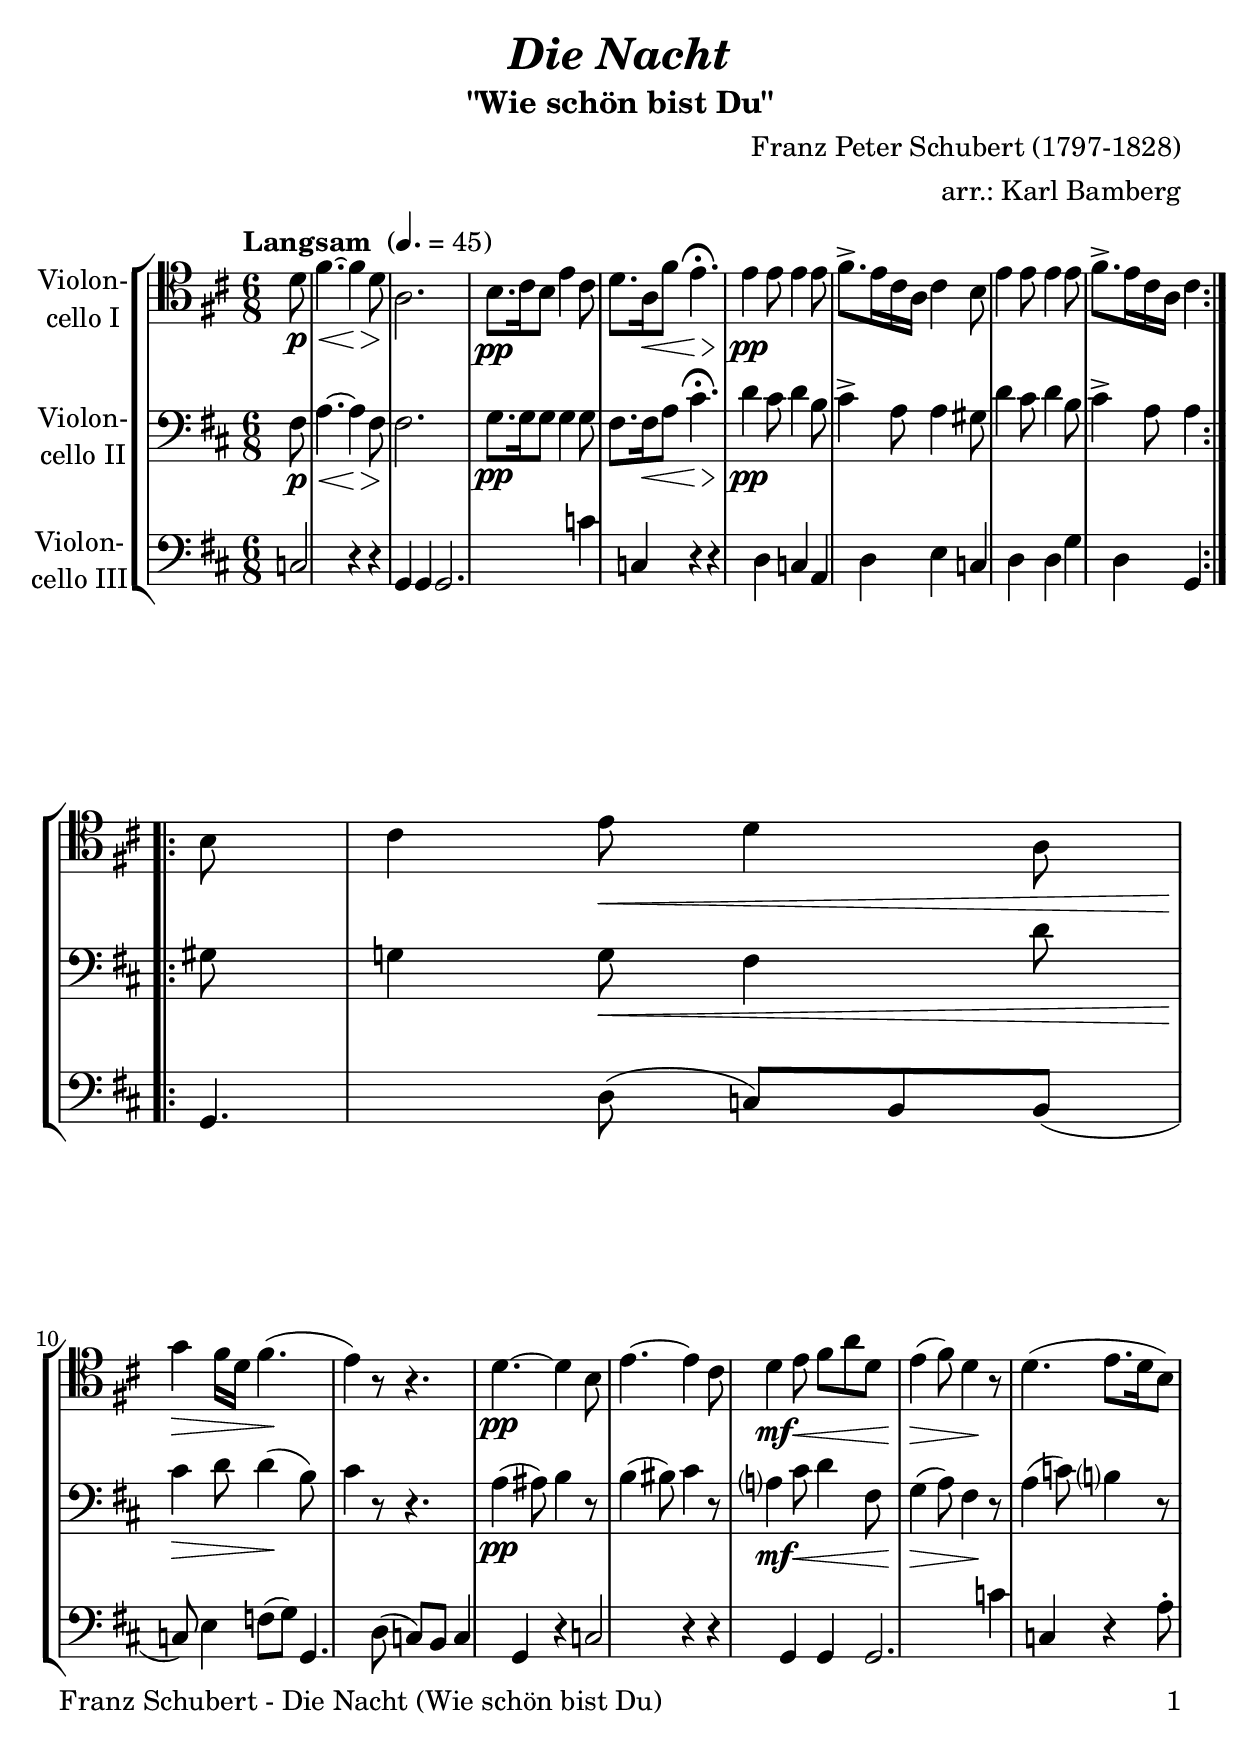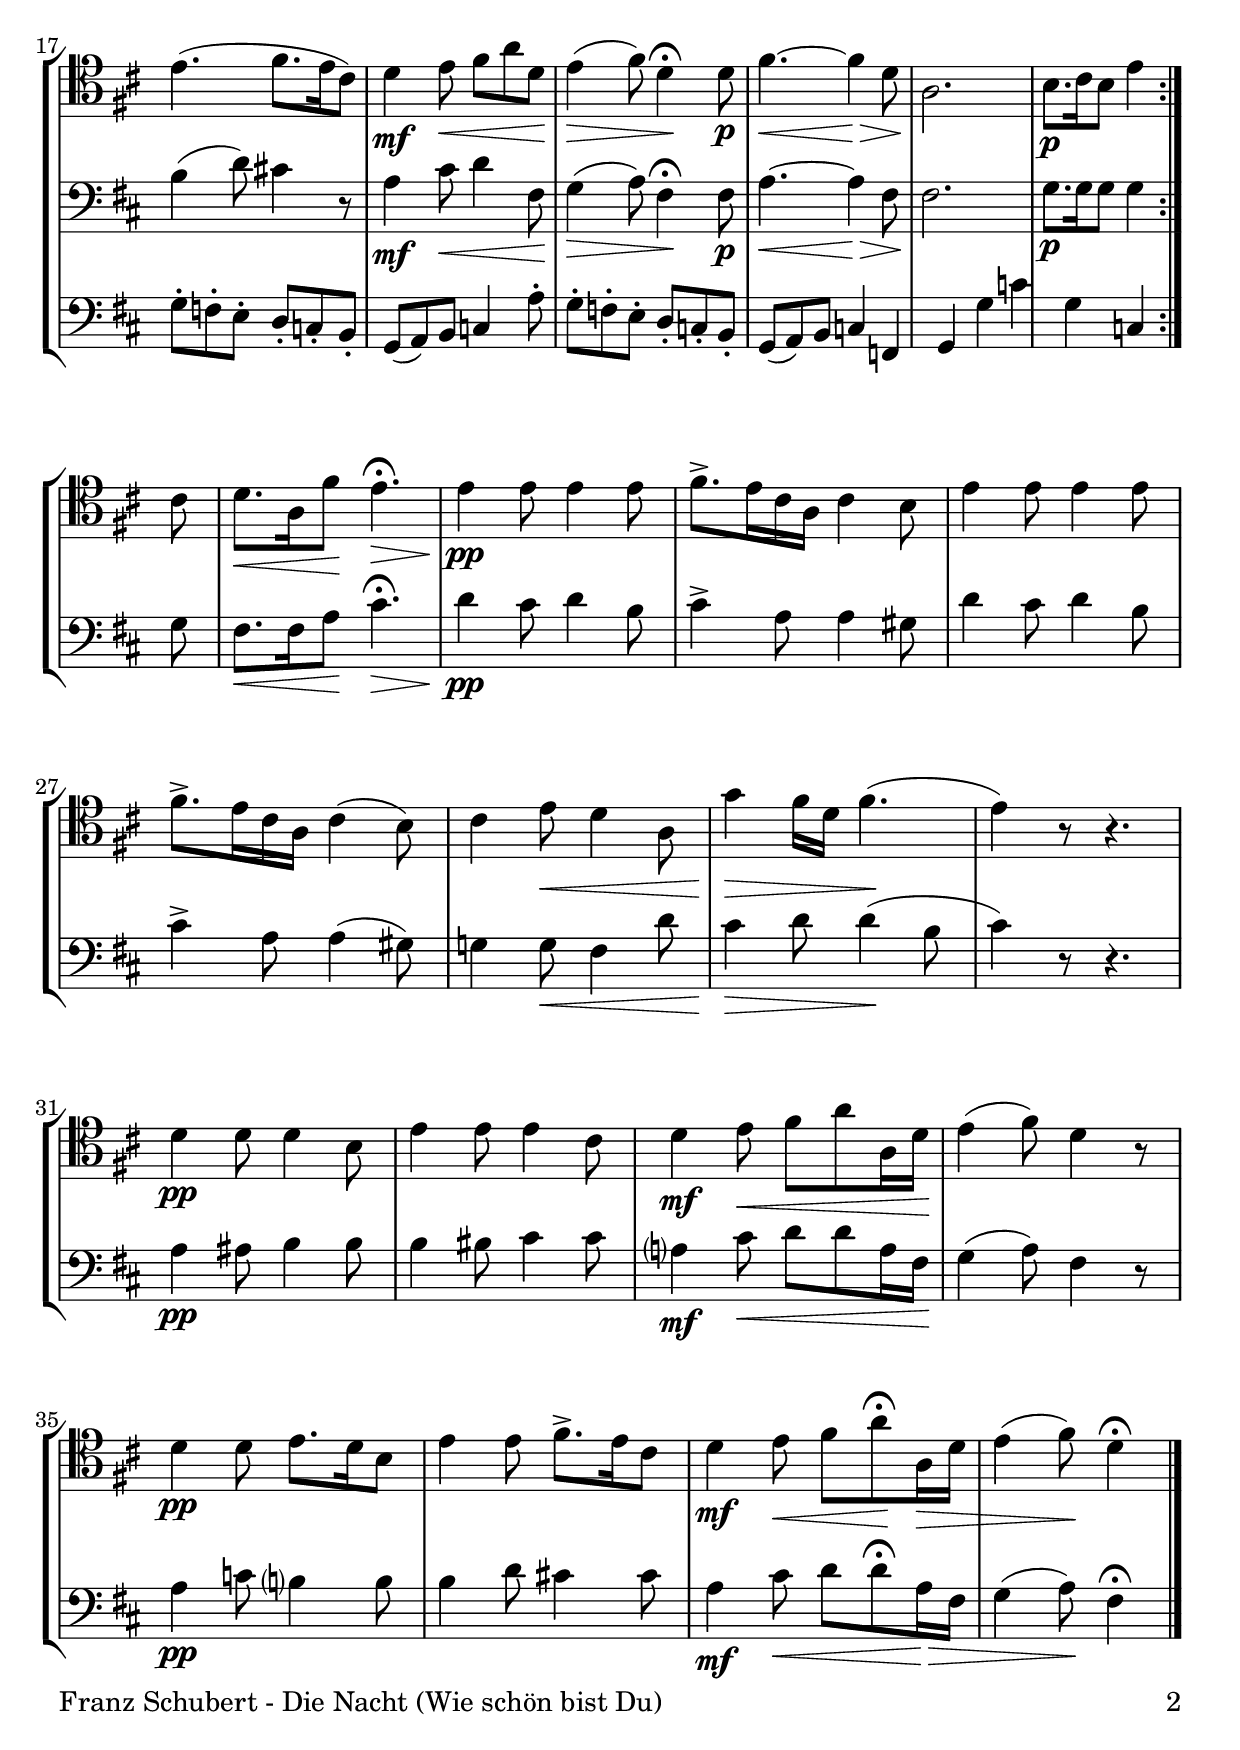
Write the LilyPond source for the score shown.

\version "2.18.2"
\include "deutsch.ly"
  
#(set-global-staff-size 24)

\header {
  title     = \markup \bold \italic "Die Nacht"
  subtitle  = "\"Wie schön bist Du\""
  composer  = "Franz Peter Schubert (1797-1828)"
  arranger  = "arr.: Karl Bamberg"
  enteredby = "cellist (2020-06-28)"
%  piece     = ""
}

voiceconsts = {
  \key d \major
  \time 6/8
  \clef "bass"
%  \numericTimeSignature
  \compressFullBarRests
  % Set default beaming for all staves
%  \set Timing.beamExceptions = #'()
%  \set Timing.baseMoment     = #(ly:make-moment 1 4)
%  \set Timing.beatStructure  = #'(1 1 1)
  \tempo "Langsam " 4.=45
}

micl = "clarinet"
mifl = "flute"
miob = "oboe"
mifh = "french horn"
misx = "tenor sax"
mist = "string ensemble 1"
miba = "cello"

atem = \mark \markup \box \italic "a tempo"
dolc = \markup \italic "dolce"
pocr = \markup \italic "poco cresc."
rit  = \mark \markup \box \italic "rit."
solo = \markup \italic "solo"

va = \relative c' {
  \voiceconsts
  \clef "tenor"
  
  \partial 8 d8\p\<
  fis4.~ fis4\!\> d8
  a2.\!
  h8.\pp cis16 h8 e4 cis8
  d8. a16\< fis'8 e4.\fermata\!\>

  e4\!\pp e8 e4 e8
  fis8.-> e16 cis a cis4 h8
  e4 e8 e4 e8
  fis8.-> e16 cis a cis4 h8
  cis4 e8\< d4 a8

  g'4\!\> fis16 d fis4.(\!
  e4) r8 r4.
  d~\pp d4 h8
  e4.~ e4 cis8
  d4\mf e8\< fis a d,

  e4(\!\> fis8) d4\! r8
  d4.( e8. d16 h8)
  e4.( fis8. e16 cis8)
  d4\mf e8\< fis a d,
  e4(\!\> fis8) d4\fermata\! d8\p

  fis4.~\< fis4\!\> d8
  a2.\!
  h8.\p cis16 h8 e4 cis8
  d8.\< a16 fis'8\! e4.\fermata\>
  e4\!\pp e8 e4 e8

  fis8.-> e16 cis a cis4 h8
  e4 e8 e4 e8
  fis8.-> e16 cis a cis4( h8)
  cis4 e8\< d4 a8

  g'4\!\> fis16 d fis4.(\!
  e4) r8 r4.
  d4\pp d8 d4 h8
  e4 e8 e4 cis8
  d4\mf e8\< fis a a,16 d\!

  e4( fis8) d4 r8
  d4\pp d8 e8. d16 h8
  e4 e8 fis8.-> e16 cis8
  d4\mf e8\< fis a\fermata\! a,16\> d
  e4( fis8)\! d4\fermata \bar "|."
}

vb = \relative c {
  \voiceconsts

  \partial 8 fis8\p\<
  a4.~ a4\!\> fis8
  fis2.\!
  g8.\pp g16 g8 g4 g8
  fis8. fis16\< a8 cis4.\fermata\!\>

  d4\!\pp cis8 d4 h8
  cis4-> a8 a4 gis8
  d'4 cis8 d4 h8
  cis4-> a8 a4 gis8
  g!4 g8\< fis4 d'8

  cis4\!\> d8 d4(\! h8)
  cis4 r8 r4.
  a4(\pp ais8) h4 r8
  h4( his8) cis4 r8
  a?4\mf cis8\< d4 fis,8

  g4(\!\> a8) fis4\! r8
  a4( c8) h?4 r8
  h4( d8) cis!4 r8
  a4\mf cis8\< d4 fis,8\!
  g4(\> a8) fis4\fermata\! fis8\p

  a4.~\< a4\!\> fis8
  fis2.\!
  g8.\p g16 g8 g4 g8
  fis8.\< fis16 a8\! cis4.\fermata\>
  d4\!\pp cis8 d4 h8

  cis4-> a8 a4 gis8
  d'4 cis8 d4 h8
  cis4-> a8 a4( gis8)
  g!4 g8\< fis4 d'8
  cis4\!\> d8 d4(\! h8

  cis4) r8 r4.
  a4\pp ais8 h4 h8
  h4 his8 cis4 cis8
  a?4\mf cis8\< d d a16 fis\!

  g4( a8) fis4 r8
  a4\pp c8 h?4 h8
  h4 d8 cis!4 cis8
  a4\mf cis8\< d d\fermata a16\> fis
  g4( a8)\! fis4\fermata \bar "|."
}

\include "v3.ily"

music = \new StaffGroup <<
      \new Staff {
	\set Staff.midiInstrument = \miba
	\set Staff.instrumentName = \markup \center-column { "Violon-" "cello I" }
	\transpose d d { \va }
      }

      \new Staff {
	\set Staff.midiInstrument = \miba
	\set Staff.instrumentName = \markup \center-column { "Violon-" "cello II" }
	\transpose d d { \vb }
      }

      \new Staff {
	\set Staff.midiInstrument = \miba
	\set Staff.instrumentName = \markup \center-column { "Violon-" "cello III" }
	\transpose d d { \vc }
      }
>>

\book {
   \paper {
    print-page-number = ##t
    print-first-page-number = ##t
    ragged-last-bottom = ##f
    oddHeaderMarkup = \markup \null
    evenHeaderMarkup = \markup \null
    oddFooterMarkup = \markup {
      \fill-line {
        \on-the-fly #print-page-number-check-first
        "Franz Schubert - Die Nacht (Wie schön bist Du)" \fromproperty #'page:page-number-string
      }
    }
    evenFooterMarkup = \oddFooterMarkup
  } \score {
    \music
    \layout {}
  }

  \score {
    \unfoldRepeats \music

    \midi {
      \context {
        \Score
      }
    }
  }
}